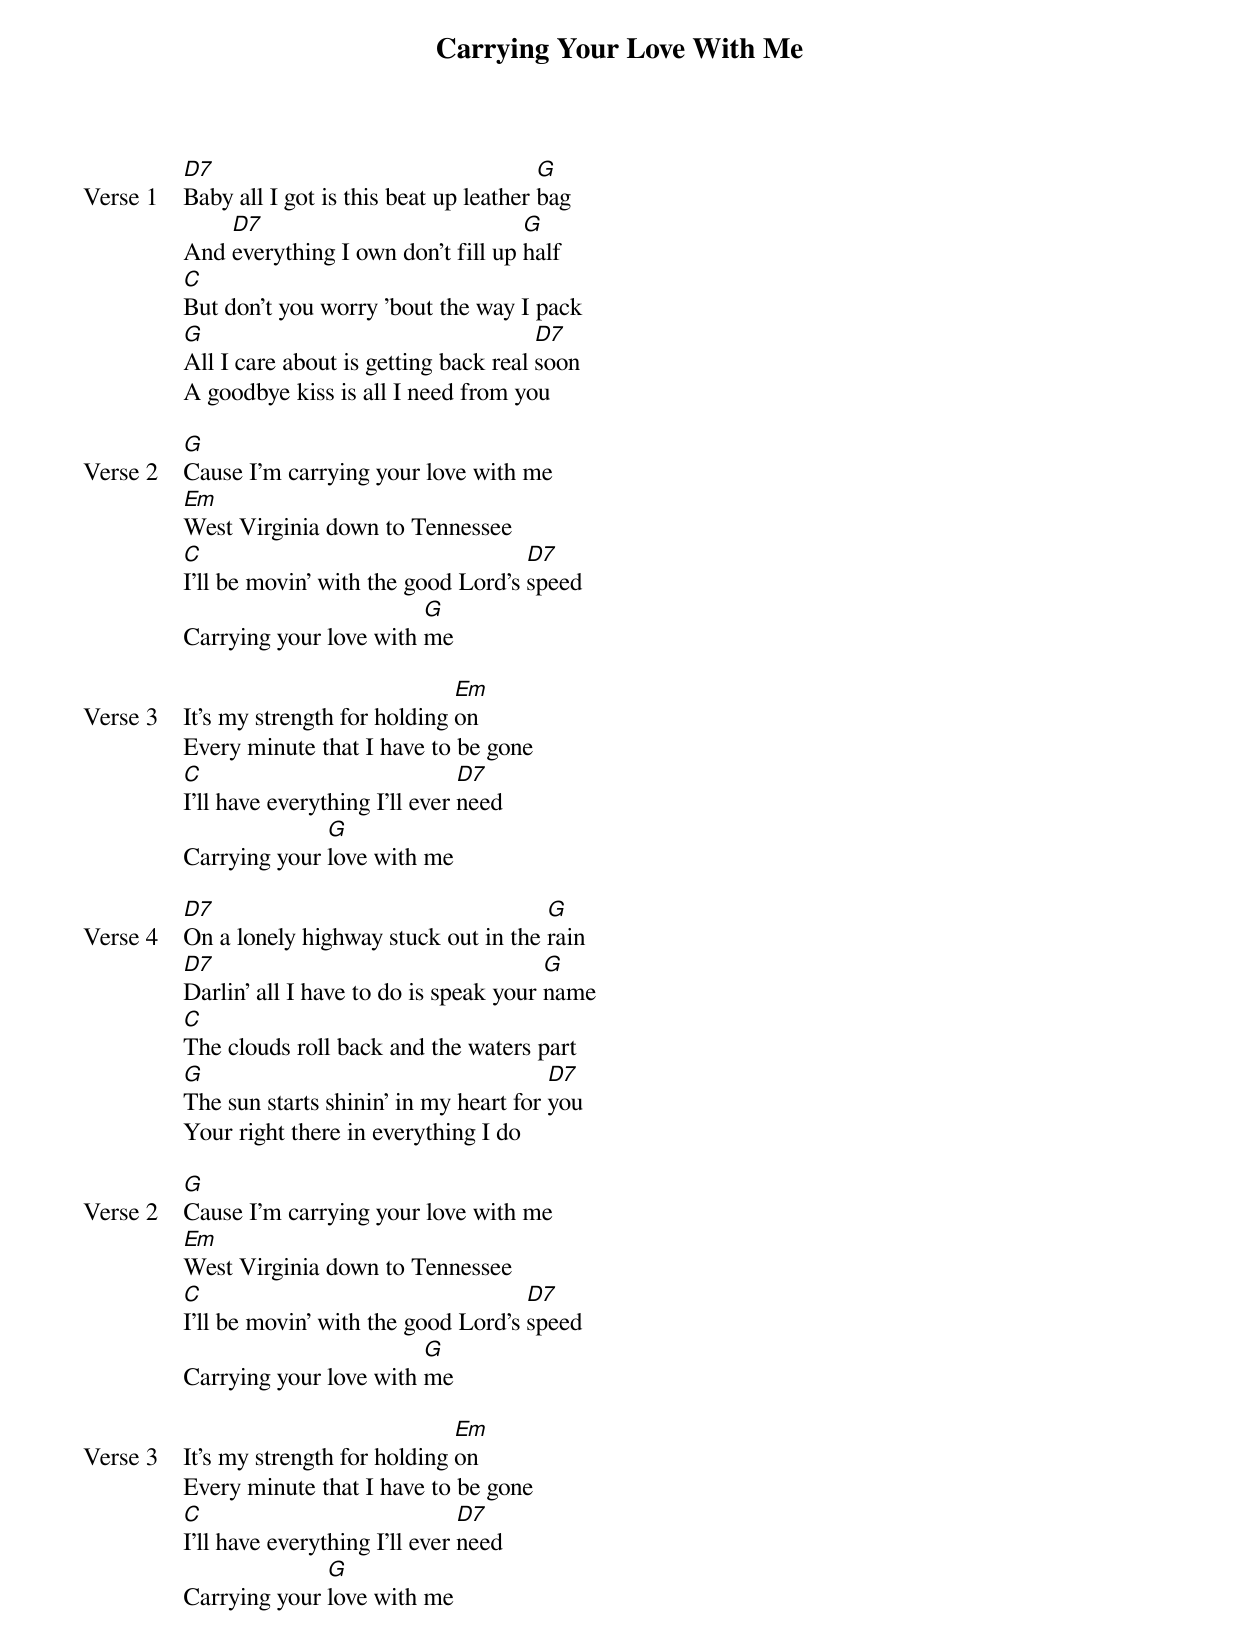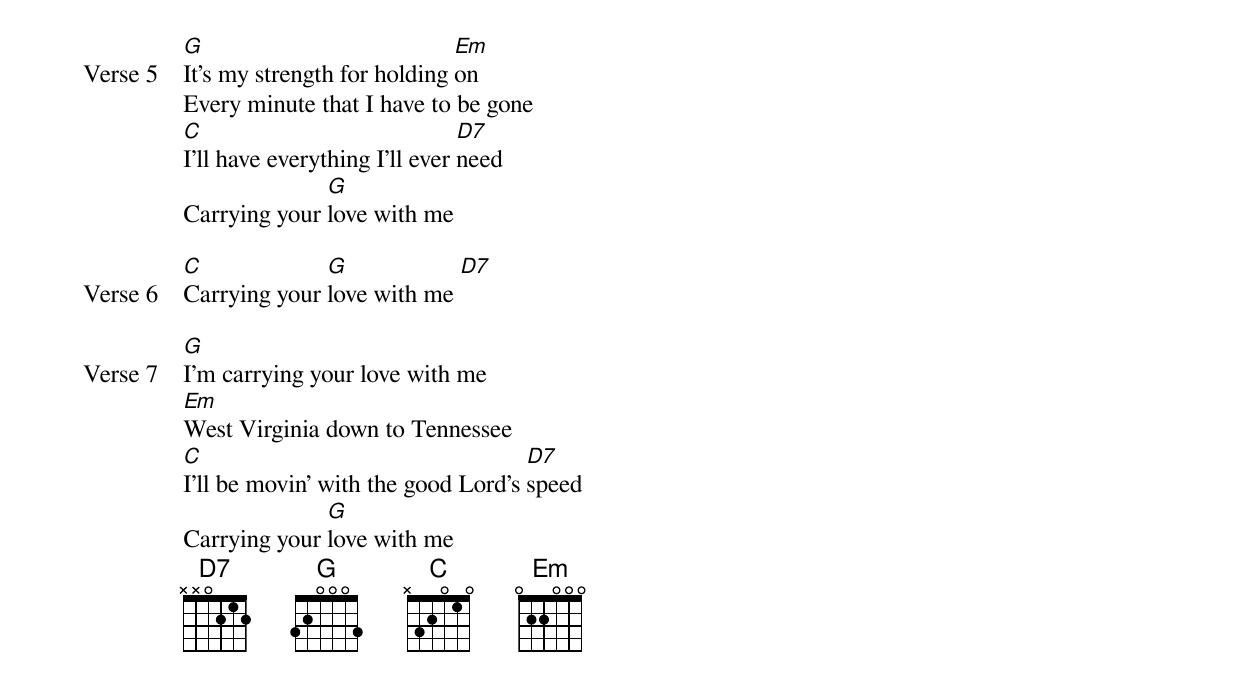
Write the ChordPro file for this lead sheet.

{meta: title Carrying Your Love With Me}
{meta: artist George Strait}
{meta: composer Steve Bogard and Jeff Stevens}

{start_of_verse: Verse 1}
[D7]Baby all I got is this beat up leather [G]bag
And [D7]everything I own don't fill up [G]half
[C]But don't you worry 'bout the way I pack
[G]All I care about is getting back real [D7]soon
A goodbye kiss is all I need from you
{end_of_verse}

{start_of_verse: Verse 2}
[G]Cause I'm carrying your love with me
[Em]West Virginia down to Tennessee
[C]I'll be movin' with the good Lord's [D7]speed
Carrying your love with [G]me
{end_of_verse}

{start_of_verse: Verse 3}
It's my strength for holding [Em]on
Every minute that I have to be gone
[C]I'll have everything I'll ever [D7]need
Carrying your [G]love with me
{end_of_verse}

{start_of_verse: Verse 4}
[D7]On a lonely highway stuck out in the [G]rain
[D7]Darlin' all I have to do is speak your [G]name
[C]The clouds roll back and the waters part
[G]The sun starts shinin' in my heart for [D7]you
Your right there in everything I do
{end_of_verse}

{start_of_verse: Verse 2}
[G]Cause I'm carrying your love with me
[Em]West Virginia down to Tennessee
[C]I'll be movin' with the good Lord's [D7]speed
Carrying your love with [G]me
{end_of_verse}

{start_of_verse: Verse 3}
It's my strength for holding [Em]on
Every minute that I have to be gone
[C]I'll have everything I'll ever [D7]need
Carrying your [G]love with me
{end_of_verse}

{start_of_verse: Verse 5}
[G]It's my strength for holding [Em]on
Every minute that I have to be gone
[C]I'll have everything I'll ever [D7]need
Carrying your [G]love with me
{end_of_verse}

{start_of_verse: Verse 6}
[C]Carrying your [G]love with me [D7]
{end_of_verse}

{start_of_verse: Verse 7}
[G]I'm carrying your love with me
[Em]West Virginia down to Tennessee
[C]I'll be movin' with the good Lord's [D7]speed
Carrying your [G]love with me
{end_of_verse}
